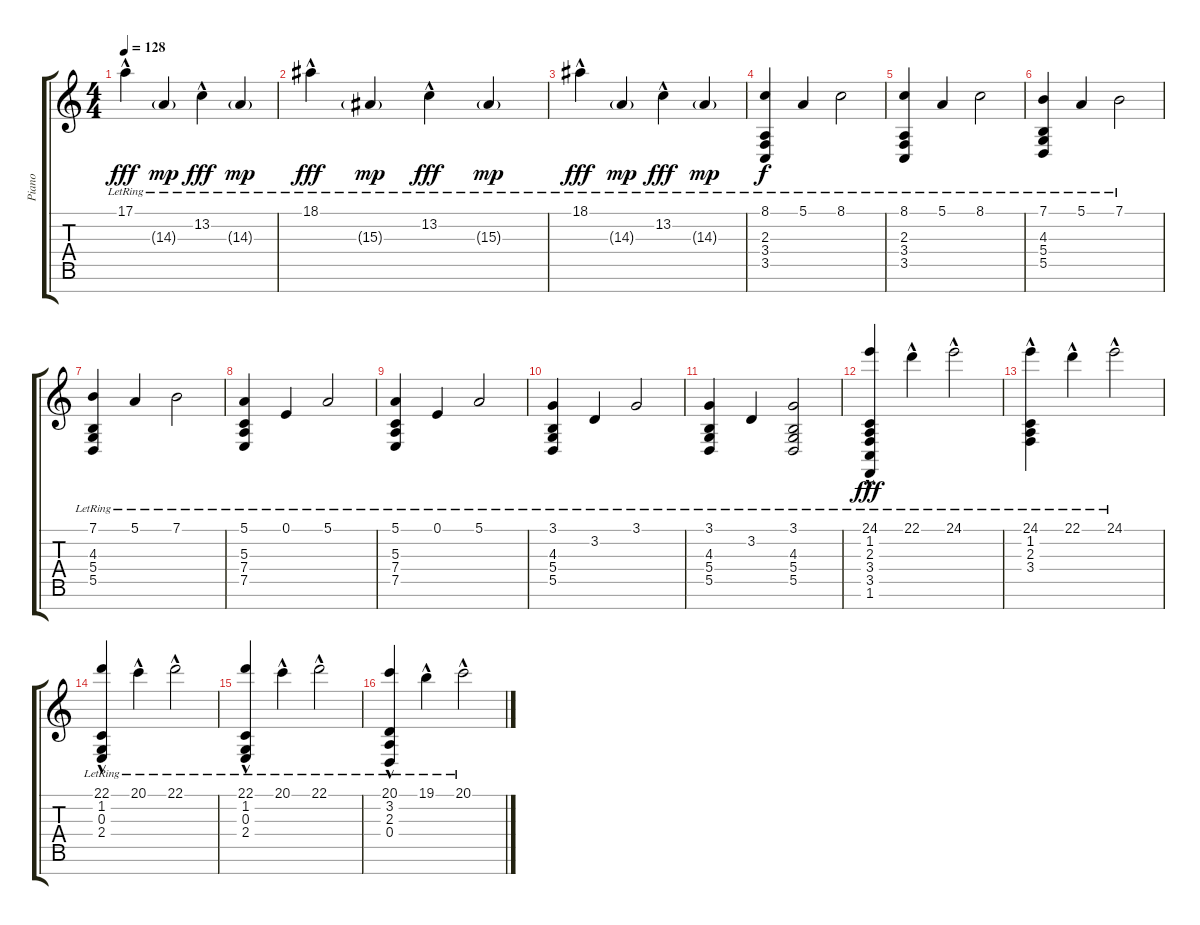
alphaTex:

\track ("Piano" "Piano") {instrument acousticgrandpiano}
\staff {score tabs}
\tuning (E4 B3 G3 D3 A2 E2 B1) {hide}
\ts (4 4)
\tempo 128
\clef g2
\ks c
17.1{hac lr}.4{dy fff} 14.3{g lr}.4{dy mp} 13.2{hac lr}.4{dy fff} 14.3{g lr}.4{dy mp} |
18.1{hac lr}.4{dy fff} 15.3{g lr}.4{dy mp} 13.2{hac lr}.4{dy fff} 15.3{g lr}.4{dy mp} |
18.1{hac lr}.4{dy fff} 14.3{g lr}.4{dy mp} 13.2{hac lr}.4{dy fff} 14.3{g lr}.4{dy mp} |
(8.1{lr} 2.3{lr} 3.4{lr} 3.5{lr}).4{dy f} 5.1{lr}.4 8.1{lr}.2 |
(8.1{lr} 2.3{lr} 3.4{lr} 3.5{lr}).4 5.1{lr}.4 8.1{lr}.2 |
(7.1{lr} 4.3{lr} 5.4{lr} 5.5{lr}).4 5.1{lr}.4 7.1{lr}.2 |
(7.1{lr} 4.3{lr} 5.4{lr} 5.5{lr}).4 5.1{lr}.4 7.1{lr}.2 |
(5.1{lr} 5.3{lr} 7.4{lr} 7.5{lr}).4 0.1{lr}.4 5.1{lr}.2 |
(5.1{lr} 5.3{lr} 7.4{lr} 7.5{lr}).4 0.1{lr}.4 5.1{lr}.2 |
(3.1{lr} 4.3{lr} 5.4{lr} 5.5{lr}).4 3.2{lr}.4 3.1{lr}.2 |
(3.1{lr} 4.3{lr} 5.4{lr} 5.5{lr}).4 3.2{lr}.4 (3.1{lr} 4.3{lr} 5.4{lr} 5.5{lr}).2 |
(24.1{hac lr} 1.2{lr} 2.3{lr} 3.4{lr} 3.5{lr} 1.6{lr}).4{dy fff} 22.1{hac lr}.4 24.1{hac lr}.2 |
(24.1{hac lr} 1.2{lr} 2.3{lr} 3.4{lr}).4 22.1{hac lr}.4 24.1{hac lr}.2 |
(22.1{hac lr} 1.2{lr} 0.3{lr} 2.4{lr}).4 20.1{hac lr}.4 22.1{hac lr}.2 |
(22.1{hac lr} 1.2{lr} 0.3{lr} 2.4{lr}).4 20.1{hac lr}.4 22.1{hac lr}.2 |
(20.1{hac lr} 3.2{lr} 2.3{lr} 0.4{lr}).4 19.1{hac lr}.4 20.1{hac lr}.2
